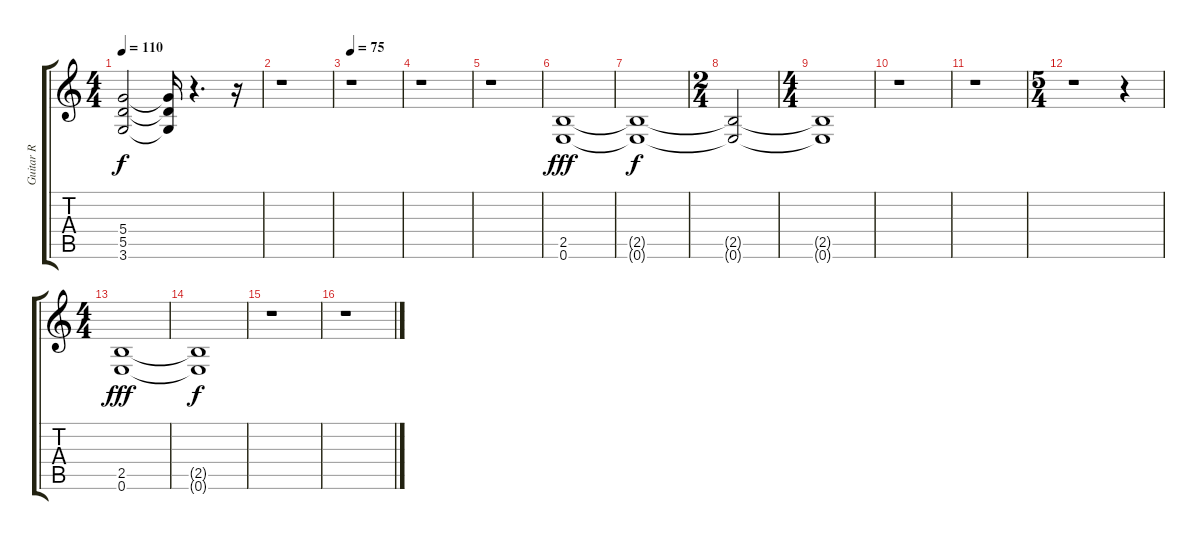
\track ("Guitar R" "Guitar R") {instrument distortionguitar}
\staff {score tabs}
\tuning (E4 B3 G3 D3 A2 E2) {hide}
\ts (4 4)
\tempo 110
\clef g2
\ks c
(5.4{t} 5.5{t} 3.6{t}).2{dy f} (5.4{t} 5.5{t} 3.6{t}).16 r.4{d} r.16 |
r.1 |
\tempo 75
r.1 |
r.1 |
r.1 |
(2.5 0.6).1{dy fff} |
(2.5{t} 0.6{t}).1{dy f} |
\ts (2 4)
(2.5{t} 0.6{t}).2 |
\ts (4 4)
(2.5{t} 0.6{t}).1 |
r.1 |
r.1 |
\ts (5 4)
r.1 r.4 |
\ts (4 4)
(2.5 0.6).1{dy fff} |
(2.5{t} 0.6{t}).1{dy f} |
r.1 |
r.1
